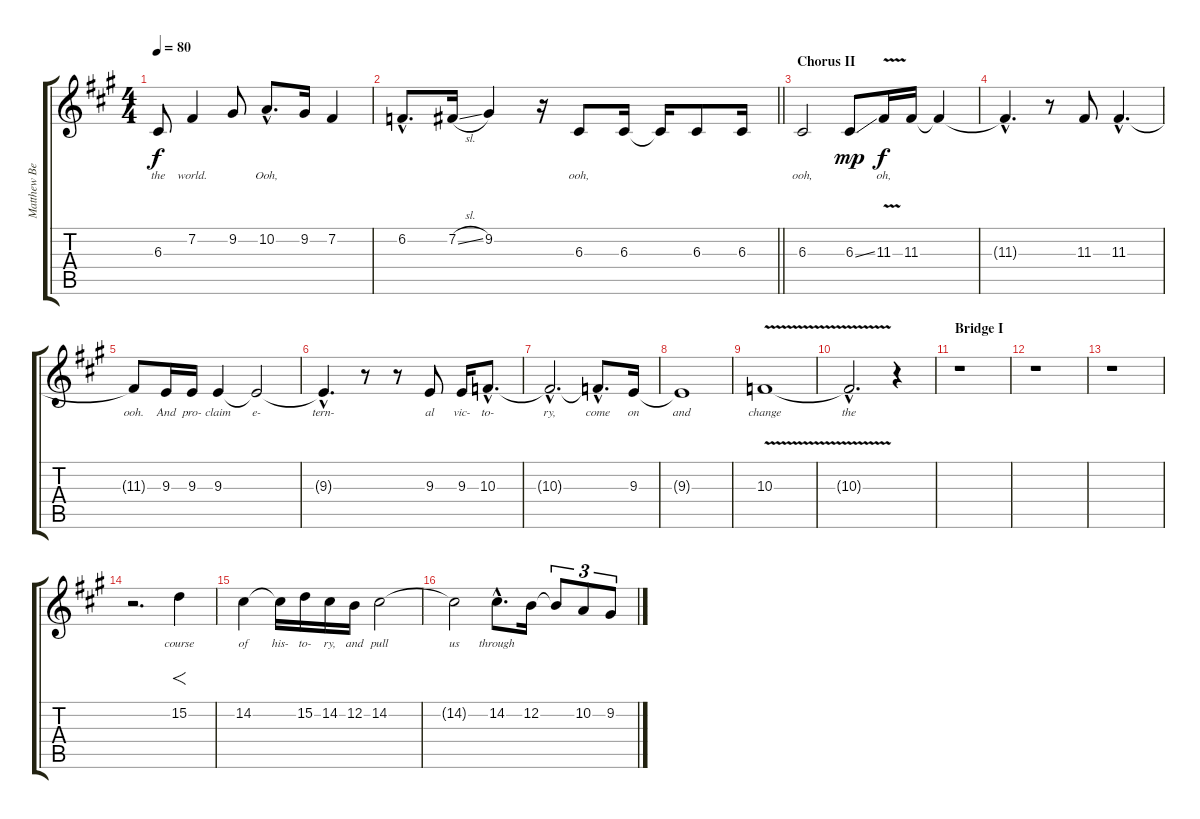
\track ("Matthew Bellamy Vocals" "Matthew Be") {instrument accordion}
\staff {score tabs}
\tuning (E4 B3 G3 D3 A2 E2) {hide}
\ts (4 4)
\tempo 80
\clef g2
\ks a
6.3{t}.8{lyrics (0 "the") lyrics (1 "") lyrics (2 "") lyrics (3 "") lyrics (4 "") dy f} 7.2.4{lyrics (0 "world.") lyrics (1 "") lyrics (2 "") lyrics (3 "") lyrics (4 "")} 9.2.8{lyrics (0 "") lyrics (1 "") lyrics (2 "") lyrics (3 "") lyrics (4 "")} 10.2{hac}.8{d lyrics (0 "Ooh,") lyrics (1 "") lyrics (2 "") lyrics (3 "") lyrics (4 "")} 9.2.16{lyrics (0 "") lyrics (1 "") lyrics (2 "") lyrics (3 "") lyrics (4 "")} 7.2.4{lyrics (0 "") lyrics (1 "") lyrics (2 "") lyrics (3 "") lyrics (4 "")} |
\barLineRight lightlight
6.2{hac}.8{d lyrics (0 "") lyrics (1 "") lyrics (2 "") lyrics (3 "") lyrics (4 "")} 7.2{sl}.16{lyrics (0 "") lyrics (1 "") lyrics (2 "") lyrics (3 "") lyrics (4 "")} 9.2.4{lyrics (0 "") lyrics (1 "") lyrics (2 "") lyrics (3 "") lyrics (4 "")} r.16 6.3.8{lyrics (0 "ooh,") lyrics (1 "") lyrics (2 "") lyrics (3 "") lyrics (4 "")} 6.3.16{lyrics (0 "") lyrics (1 "") lyrics (2 "") lyrics (3 "") lyrics (4 "")} 6.3{t}.16{lyrics (0 "") lyrics (1 "") lyrics (2 "") lyrics (3 "") lyrics (4 "")} 6.3.8{lyrics (0 "") lyrics (1 "") lyrics (2 "") lyrics (3 "") lyrics (4 "")} 6.3.16{lyrics (0 "") lyrics (1 "") lyrics (2 "") lyrics (3 "") lyrics (4 "")} |
\section ("" "Chorus II")
6.3.2{lyrics (0 "ooh,") lyrics (1 "") lyrics (2 "") lyrics (3 "") lyrics (4 "")} 6.3{ss}.8{lyrics (0 "") lyrics (1 "") lyrics (2 "") lyrics (3 "") lyrics (4 "") dy mp} 11.3{v}.16{lyrics (0 "oh,") lyrics (1 "") lyrics (2 "") lyrics (3 "") lyrics (4 "") dy f} 11.3.16{lyrics (0 "") lyrics (1 "") lyrics (2 "") lyrics (3 "") lyrics (4 "")} 11.3{t}.4{lyrics (0 "") lyrics (1 "") lyrics (2 "") lyrics (3 "") lyrics (4 "")} |
11.3{hac t}.4{d lyrics (0 "") lyrics (1 "") lyrics (2 "") lyrics (3 "") lyrics (4 "")} r.8 11.3.8{lyrics (0 "") lyrics (1 "") lyrics (2 "") lyrics (3 "") lyrics (4 "")} 11.3{hac}.4{d lyrics (0 "") lyrics (1 "") lyrics (2 "") lyrics (3 "") lyrics (4 "")} |
11.3{t}.8{lyrics (0 "ooh.") lyrics (1 "") lyrics (2 "") lyrics (3 "") lyrics (4 "")} 9.3.16{lyrics (0 "And") lyrics (1 "") lyrics (2 "") lyrics (3 "") lyrics (4 "")} 9.3.16{lyrics (0 "pro-") lyrics (1 "") lyrics (2 "") lyrics (3 "") lyrics (4 "")} 9.3.4{lyrics (0 "claim") lyrics (1 "") lyrics (2 "") lyrics (3 "") lyrics (4 "")} 9.3{t}.2{lyrics (0 "e-") lyrics (1 "") lyrics (2 "") lyrics (3 "") lyrics (4 "")} |
9.3{hac t}.4{d lyrics (0 "tern-") lyrics (1 "") lyrics (2 "") lyrics (3 "") lyrics (4 "")} r.8 r.8 9.3.8{lyrics (0 "al") lyrics (1 "") lyrics (2 "") lyrics (3 "") lyrics (4 "")} 9.3.16{lyrics (0 "vic-") lyrics (1 "") lyrics (2 "") lyrics (3 "") lyrics (4 "")} 10.3{hac}.8{d lyrics (0 "to-") lyrics (1 "") lyrics (2 "") lyrics (3 "") lyrics (4 "")} |
10.3{hac t}.2{d lyrics (0 "ry,") lyrics (1 "") lyrics (2 "") lyrics (3 "") lyrics (4 "")} 10.3{hac t}.8{d lyrics (0 "come") lyrics (1 "") lyrics (2 "") lyrics (3 "") lyrics (4 "")} 9.3.16{lyrics (0 "on") lyrics (1 "") lyrics (2 "") lyrics (3 "") lyrics (4 "")} |
9.3{t}.1{lyrics (0 "and") lyrics (1 "") lyrics (2 "") lyrics (3 "") lyrics (4 "")} |
10.3{v}.1{lyrics (0 "change") lyrics (1 "") lyrics (2 "") lyrics (3 "") lyrics (4 "")} |
10.3{hac t}.2{d lyrics (0 "the") lyrics (1 "") lyrics (2 "") lyrics (3 "") lyrics (4 "")} r.4 |
\section ("" "Bridge I")
r.1 |
r.1 |
r.1 |
r.2{d} 15.2.4{f lyrics (0 "course") lyrics (1 "") lyrics (2 "") lyrics (3 "") lyrics (4 "") volume 10 instrument accordion} |
14.2.4{lyrics (0 "of") lyrics (1 "") lyrics (2 "") lyrics (3 "") lyrics (4 "")} 14.2{t}.16{lyrics (0 "his-") lyrics (1 "") lyrics (2 "") lyrics (3 "") lyrics (4 "")} 15.2.16{lyrics (0 "to-") lyrics (1 "") lyrics (2 "") lyrics (3 "") lyrics (4 "")} 14.2.16{lyrics (0 "ry,") lyrics (1 "") lyrics (2 "") lyrics (3 "") lyrics (4 "")} 12.2.16{lyrics (0 "and") lyrics (1 "") lyrics (2 "") lyrics (3 "") lyrics (4 "")} 14.2.2{lyrics (0 "pull") lyrics (1 "") lyrics (2 "") lyrics (3 "") lyrics (4 "")} |
14.2{t}.2{lyrics (0 "us") lyrics (1 "") lyrics (2 "") lyrics (3 "") lyrics (4 "")} 14.2{hac}.8{d lyrics (0 "through") lyrics (1 "") lyrics (2 "") lyrics (3 "") lyrics (4 "")} 12.2.16{lyrics (0 "") lyrics (1 "") lyrics (2 "") lyrics (3 "") lyrics (4 "")} 12.2{t}.8{tu (3 2) lyrics (0 "") lyrics (1 "") lyrics (2 "") lyrics (3 "") lyrics (4 "")} 10.2.8{tu (3 2) lyrics (0 "") lyrics (1 "") lyrics (2 "") lyrics (3 "") lyrics (4 "")} 9.2.8{tu (3 2) lyrics (0 "") lyrics (1 "") lyrics (2 "") lyrics (3 "") lyrics (4 "")}
